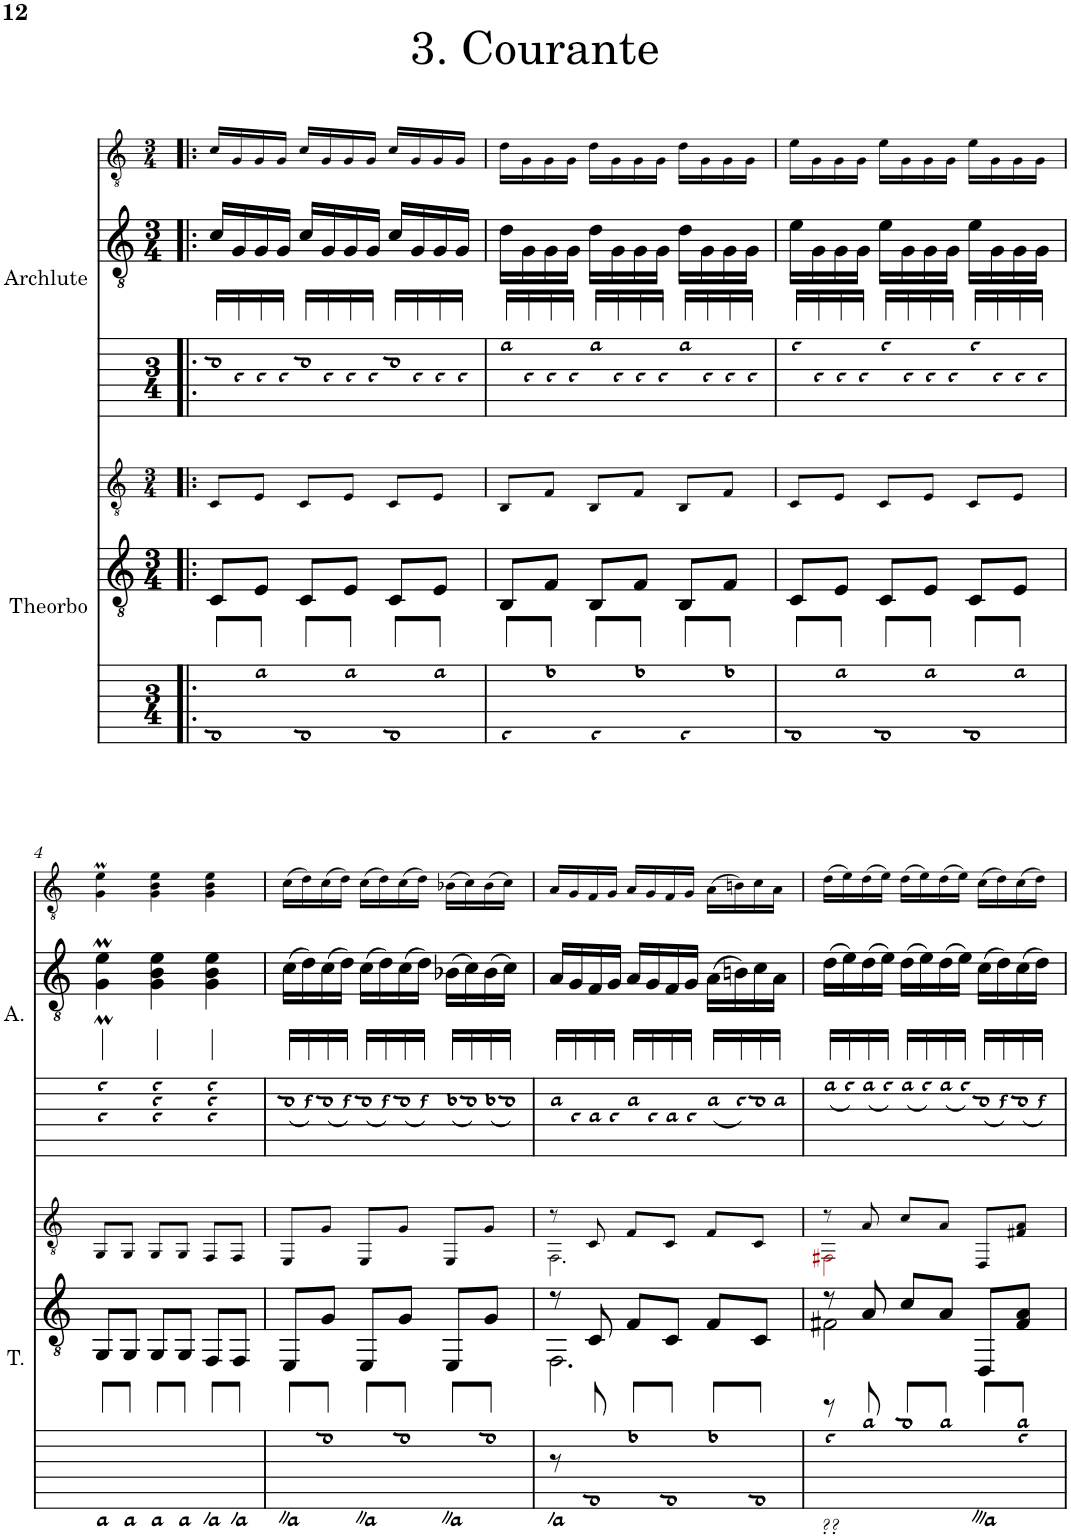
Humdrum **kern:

**kern	**kern	**kern	**kern	**kern	**kern
*part2	*part2	*part2	*part1	*part1	*part1
*staff6	*staff5	*staff4	*staff3	*staff2	*staff1
*I"Theorbo	*	*	*I"Archlute	*	*
*I'T.	*	*	*I'A.	*	*
!!LO:PB:g=z
*stria6	*	*stria5	*stria6	*	*stria5
*	*clefGv2	*clefGv2	*	*clefGv2	*clefGv2
*k[]	*k[]	*k[]	*k[]	*k[]	*k[]
*M3/4	*M3/4	*M3/4	*M3/4	*M3/4	*M3/4
=1!|:	=1!|:	=1!|:	=1!|:	=1!|:	=1!|:
8C/L	8C/L	8C/L	16c/LL	16c/LL	16c/LL
.	.	.	16G/	16G/	16G/
8E/J	8E/J	8E/J	16G/	16G/	16G/
.	.	.	16G/JJ	16G/JJ	16G/JJ
8C/L	8C/L	8C/L	16c/LL	16c/LL	16c/LL
.	.	.	16G/	16G/	16G/
8E/J	8E/J	8E/J	16G/	16G/	16G/
.	.	.	16G/JJ	16G/JJ	16G/JJ
8C/L	8C/L	8C/L	16c/LL	16c/LL	16c/LL
.	.	.	16G/	16G/	16G/
8E/J	8E/J	8E/J	16G/	16G/	16G/
.	.	.	16G/JJ	16G/JJ	16G/JJ
=2	=2	=2	=2	=2	=2
8BB/L	8BB/L	8BB/L	16d/LL	16d\LL	16d\LL
.	.	.	16G/	16G\	16G\
8F/J	8F/J	8F/J	16G/	16G\	16G\
.	.	.	16G/JJ	16G\JJ	16G\JJ
8BB/L	8BB/L	8BB/L	16d/LL	16d\LL	16d\LL
.	.	.	16G/	16G\	16G\
8F/J	8F/J	8F/J	16G/	16G\	16G\
.	.	.	16G/JJ	16G\JJ	16G\JJ
8BB/L	8BB/L	8BB/L	16d/LL	16d\LL	16d\LL
.	.	.	16G/	16G\	16G\
8F/J	8F/J	8F/J	16G/	16G\	16G\
.	.	.	16G/JJ	16G\JJ	16G\JJ
=3	=3	=3	=3	=3	=3
8C/L	8C/L	8C/L	16e/LL	16e\LL	16e\LL
.	.	.	16G/	16G\	16G\
8E/J	8E/J	8E/J	16G/	16G\	16G\
.	.	.	16G/JJ	16G\JJ	16G\JJ
8C/L	8C/L	8C/L	16e/LL	16e\LL	16e\LL
.	.	.	16G/	16G\	16G\
8E/J	8E/J	8E/J	16G/	16G\	16G\
.	.	.	16G/JJ	16G\JJ	16G\JJ
8C/L	8C/L	8C/L	16e/LL	16e\LL	16e\LL
.	.	.	16G/	16G\	16G\
8E/J	8E/J	8E/J	16G/	16G\	16G\
.	.	.	16G/JJ	16G\JJ	16G\JJ
!!LO:LB:g=z
=4	=4	=4	=4	=4	=4
8GG/L	8GG/L	8GG/L	4G/M 4e/M	4G\M 4e\M	4G\M 4e\M
8GG/J	8GG/J	8GG/J	.	.	.
8GG/L	8GG/L	8GG/L	4G/ 4B/ 4e/	4G\ 4B\ 4e\	4G\ 4B\ 4e\
8GG/J	8GG/J	8GG/J	.	.	.
8FF/L	8FF/L	8FF/L	4G/ 4B/ 4e/	4G\ 4B\ 4e\	4G\ 4B\ 4e\
8FF/J	8FF/J	8FF/J	.	.	.
=5	=5	=5	=5	=5	=5
8EE/L	8EE/L	8EE/L	16c/LL	16c\LL	(16c\LL
.	.	.	16d/	16d\	16d\)
8G/J	8G/J	8G/J	16c/	16c\	(16c\
.	.	.	16d/JJ	16d\JJ	16d\JJ)
8EE/L	8EE/L	8EE/L	16c/LL	16c\LL	(16c\LL
.	.	.	16d/	16d\	16d\)
8G/J	8G/J	8G/J	16c/	16c\	(16c\
.	.	.	16d/JJ	16d\JJ	16d\JJ)
8EE/L	8EE/L	8EE/L	16B-X/LL	16B-X\LL	(16B-X\LL
.	.	.	16c/	16c\	16c\)
8G/J	8G/J	8G/J	16B-/	16B-\	(16B-\
.	.	.	16c/JJ	16c\JJ	16c\JJ)
=6	=6	=6	=6	=6	=6
*^	*^	*^	*	*	*
2.FF	8r	8r	2.FF\	8r	2.FF\	16A/LL	16A/LL	16A/LL
.	.	.	.	.	.	16G/	16G/	16G/
.	8C/	8C/	.	8C/	.	16F/	16F/	16F/
.	.	.	.	.	.	16G/JJ	16G/JJ	16G/JJ
.	8F/L	8F/L	.	8F/L	.	16A/LL	16A/LL	16A/LL
.	.	.	.	.	.	16G/	16G/	16G/
.	8C/J	8C/J	.	8C/J	.	16F/	16F/	16F/
.	.	.	.	.	.	16G/JJ	16G/JJ	16G/JJ
.	8F/L	8F/L	.	8F/L	.	16A/LL	16A\LL	(16A\LL
.	.	.	.	.	.	16Bn/	16Bn\	16Bn\)
.	8C/J	8C/J	.	8C/J	.	16c/	16c\	16c\
.	.	.	.	.	.	16A/JJ	16A\JJ	16A\JJ
=7	=7	=7	=7	=7	=7	=7	=7	=7
!LO:TX:b:i:t=??	!	!	!	!	!	!	!	!
2F#X	8r	8r	2F#X\	8r	2FF#Xi\	16d/LL	16d\LL	(16d\LL
.	.	.	.	.	.	16e/	16e\	16e\)
.	8A/	8A/	.	8A/	.	16d/	16d\	(16d\
.	.	.	.	.	.	16e/JJ	16e\JJ	16e\JJ)
.	8c/L	8c/L	.	8c/L	.	16d/LL	16d\LL	(16d\LL
.	.	.	.	.	.	16e/	16e\	16e\)
.	8A/J	8A/J	.	8A/J	.	16d/	16d\	(16d\
.	.	.	.	.	.	16e/JJ	16e\JJ	16e\JJ)
4ryy	8DD/L	8DD/L	4ryy	8DD/L	4ryy	16c/LL	16c\LL	(16c\LL
.	.	.	.	.	.	16d/	16d\	16d\)
.	8F#X/ 8A/J	8F#/ 8A/J	.	8F#X/ 8A/J	.	16c/	16c\	(16c\
.	.	.	.	.	.	16d/JJ	16d\JJ	16d\JJ)
*v	*v	*	*	*	*	*	*	*
*	*v	*v	*	*	*	*	*
*	*	*v	*v	*	*	*
=	=	=	=	=	=
*-	*-	*-	*-	*-	*-
